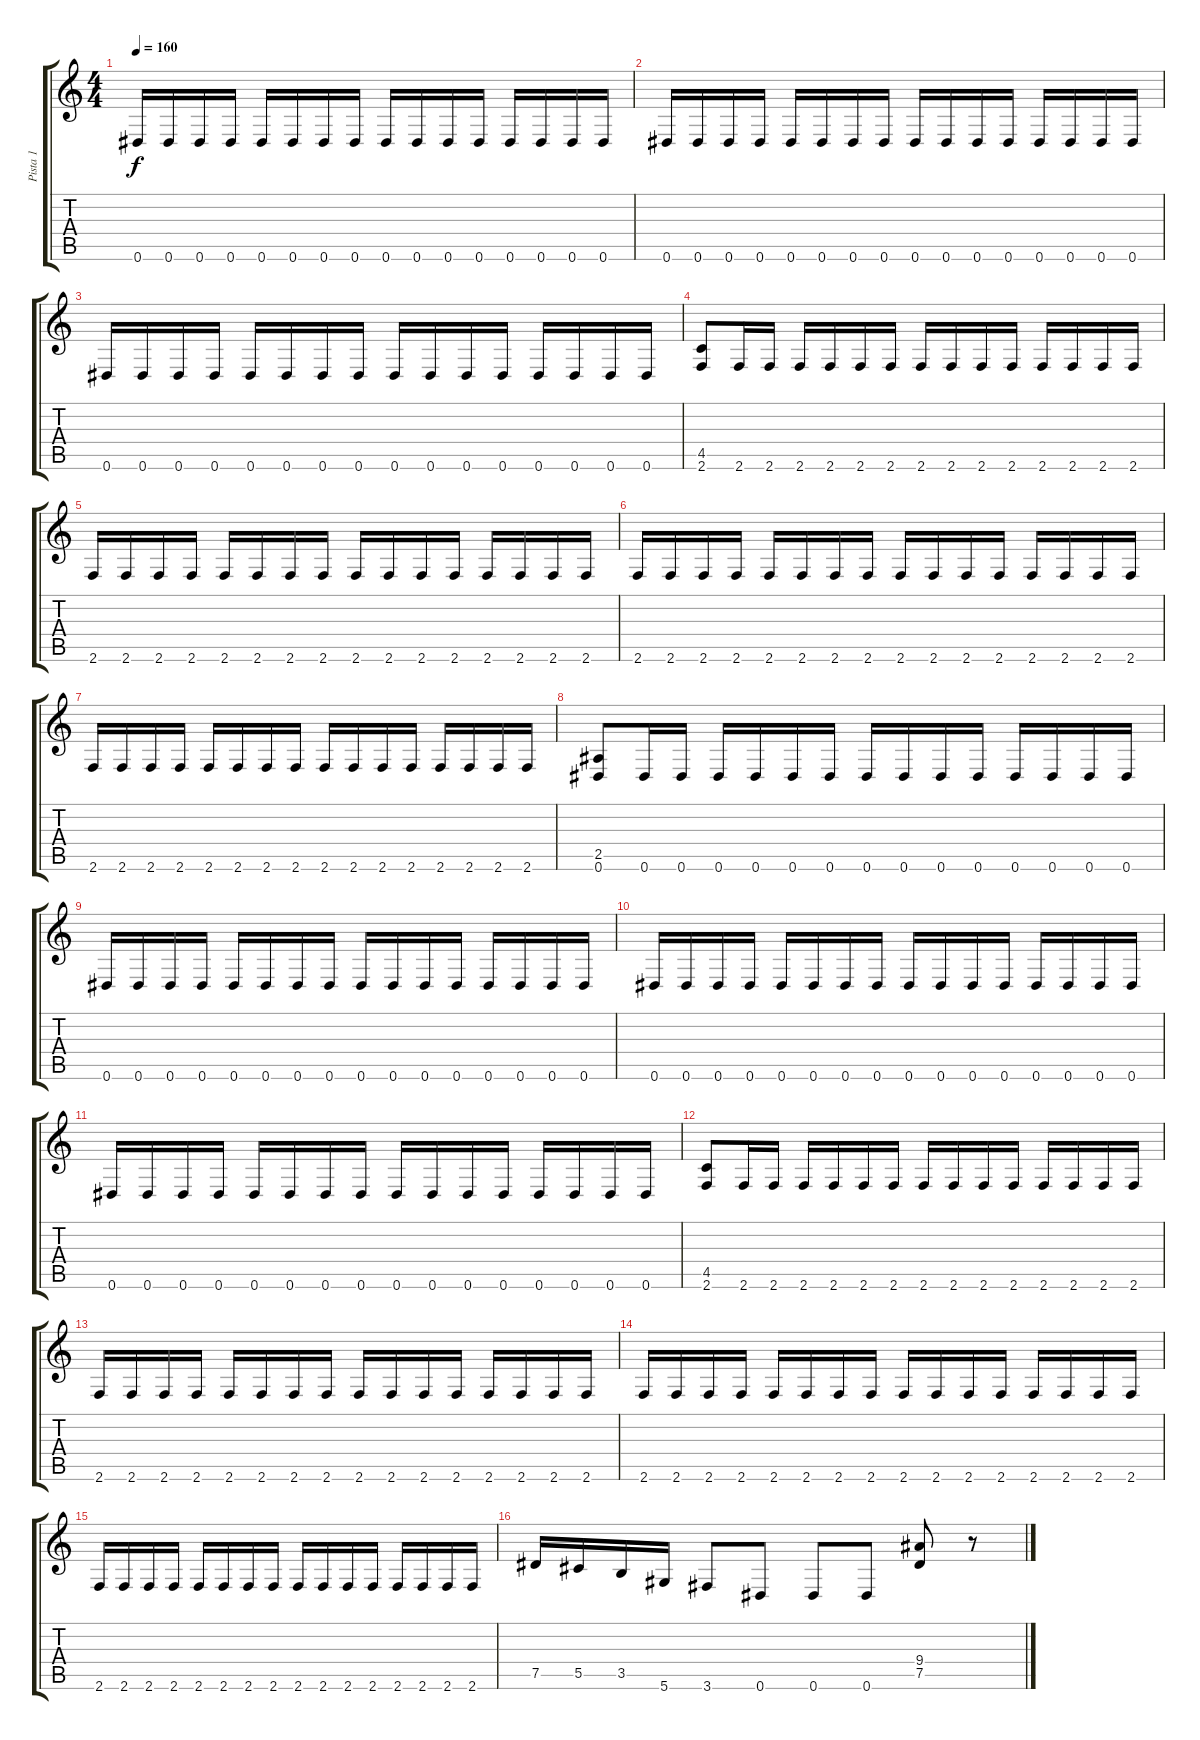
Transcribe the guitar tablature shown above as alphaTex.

\track ("Pista 1" "Pista 1") {instrument distortionguitar}
\staff {score tabs}
\tuning (Eb4 Bb3 Gb3 Db3 Ab2 Eb2) {hide}
\ts (4 4)
\tempo 160
\clef g2
\ks c
0.6.16{dy f} 0.6.16 0.6.16 0.6.16 0.6.16 0.6.16 0.6.16 0.6.16 0.6.16 0.6.16 0.6.16 0.6.16 0.6.16 0.6.16 0.6.16 0.6.16 |
0.6.16 0.6.16 0.6.16 0.6.16 0.6.16 0.6.16 0.6.16 0.6.16 0.6.16 0.6.16 0.6.16 0.6.16 0.6.16 0.6.16 0.6.16 0.6.16 |
0.6.16 0.6.16 0.6.16 0.6.16 0.6.16 0.6.16 0.6.16 0.6.16 0.6.16 0.6.16 0.6.16 0.6.16 0.6.16 0.6.16 0.6.16 0.6.16 |
(4.5 2.6).8 2.6.16 2.6.16 2.6.16 2.6.16 2.6.16 2.6.16 2.6.16 2.6.16 2.6.16 2.6.16 2.6.16 2.6.16 2.6.16 2.6.16 |
2.6.16 2.6.16 2.6.16 2.6.16 2.6.16 2.6.16 2.6.16 2.6.16 2.6.16 2.6.16 2.6.16 2.6.16 2.6.16 2.6.16 2.6.16 2.6.16 |
2.6.16 2.6.16 2.6.16 2.6.16 2.6.16 2.6.16 2.6.16 2.6.16 2.6.16 2.6.16 2.6.16 2.6.16 2.6.16 2.6.16 2.6.16 2.6.16 |
2.6.16 2.6.16 2.6.16 2.6.16 2.6.16 2.6.16 2.6.16 2.6.16 2.6.16 2.6.16 2.6.16 2.6.16 2.6.16 2.6.16 2.6.16 2.6.16 |
(2.5 0.6).8 0.6.16 0.6.16 0.6.16 0.6.16 0.6.16 0.6.16 0.6.16 0.6.16 0.6.16 0.6.16 0.6.16 0.6.16 0.6.16 0.6.16 |
0.6.16 0.6.16 0.6.16 0.6.16 0.6.16 0.6.16 0.6.16 0.6.16 0.6.16 0.6.16 0.6.16 0.6.16 0.6.16 0.6.16 0.6.16 0.6.16 |
0.6.16 0.6.16 0.6.16 0.6.16 0.6.16 0.6.16 0.6.16 0.6.16 0.6.16 0.6.16 0.6.16 0.6.16 0.6.16 0.6.16 0.6.16 0.6.16 |
0.6.16 0.6.16 0.6.16 0.6.16 0.6.16 0.6.16 0.6.16 0.6.16 0.6.16 0.6.16 0.6.16 0.6.16 0.6.16 0.6.16 0.6.16 0.6.16 |
(4.5 2.6).8 2.6.16 2.6.16 2.6.16 2.6.16 2.6.16 2.6.16 2.6.16 2.6.16 2.6.16 2.6.16 2.6.16 2.6.16 2.6.16 2.6.16 |
2.6.16 2.6.16 2.6.16 2.6.16 2.6.16 2.6.16 2.6.16 2.6.16 2.6.16 2.6.16 2.6.16 2.6.16 2.6.16 2.6.16 2.6.16 2.6.16 |
2.6.16 2.6.16 2.6.16 2.6.16 2.6.16 2.6.16 2.6.16 2.6.16 2.6.16 2.6.16 2.6.16 2.6.16 2.6.16 2.6.16 2.6.16 2.6.16 |
2.6.16 2.6.16 2.6.16 2.6.16 2.6.16 2.6.16 2.6.16 2.6.16 2.6.16 2.6.16 2.6.16 2.6.16 2.6.16 2.6.16 2.6.16 2.6.16 |
7.5.16 5.5.16 3.5.16 5.6.16 3.6.8 0.6.8 0.6.8 0.6.8 (9.4 7.5).8 r.8
